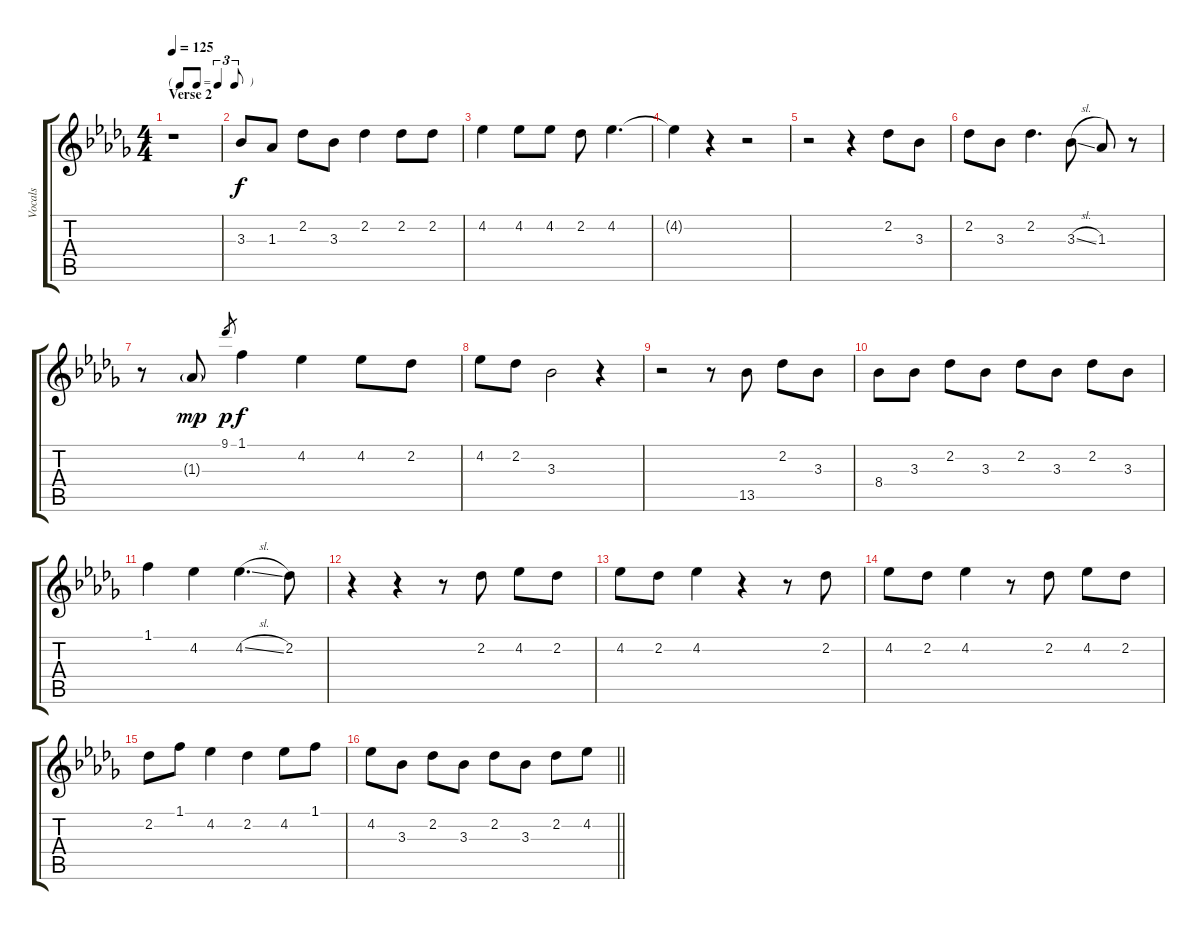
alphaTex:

\track ("Vocals" "Vocals") {instrument electricguitarjazz}
\staff {score tabs}
\tuning (E4 B3 G3 D3 A2 E2) {hide}
\ts (4 4)
\tf triplet8th
\section ("" "Verse 2")
\tempo 125
\clef g2
\ks db
r.1{dy f} |
3.3.8 1.3.8 2.2.8 3.3.8 2.2.4 2.2.8 2.2.8 |
4.2.4 4.2.8 4.2.8 2.2.8 4.2.4{d} |
4.2{t}.4 r.4 r.2 |
r.2 r.4 2.2.8 3.3.8 |
2.2.8 3.3.8 2.2.4{d} 3.3{sl}.8 1.3.8 r.8 |
r.8 1.3{g}.8{dy mp} 9.1.8{gr dy p} 1.1.4{dy f} 4.2.4 4.2.8 2.2.8 |
4.2.8 2.2.8 3.3.2 r.4 |
r.2 r.8 13.5.8 2.2.8 3.3.8 |
8.4.8 3.3.8 2.2.8 3.3.8 2.2.8 3.3.8 2.2.8 3.3.8 |
1.1.4 4.2.4 4.2{sl}.4{d} 2.2.8 |
r.4 r.4 r.8 2.2.8 4.2.8 2.2.8 |
4.2.8 2.2.8 4.2.4 r.4 r.8 2.2.8 |
4.2.8 2.2.8 4.2.4 r.8 2.2.8 4.2.8 2.2.8 |
2.2.8 1.1.8 4.2.4 2.2.4 4.2.8 1.1.8 |
\barLineRight lightlight
4.2.8 3.3.8 2.2.8 3.3.8 2.2.8 3.3.8 2.2.8 4.2.8
